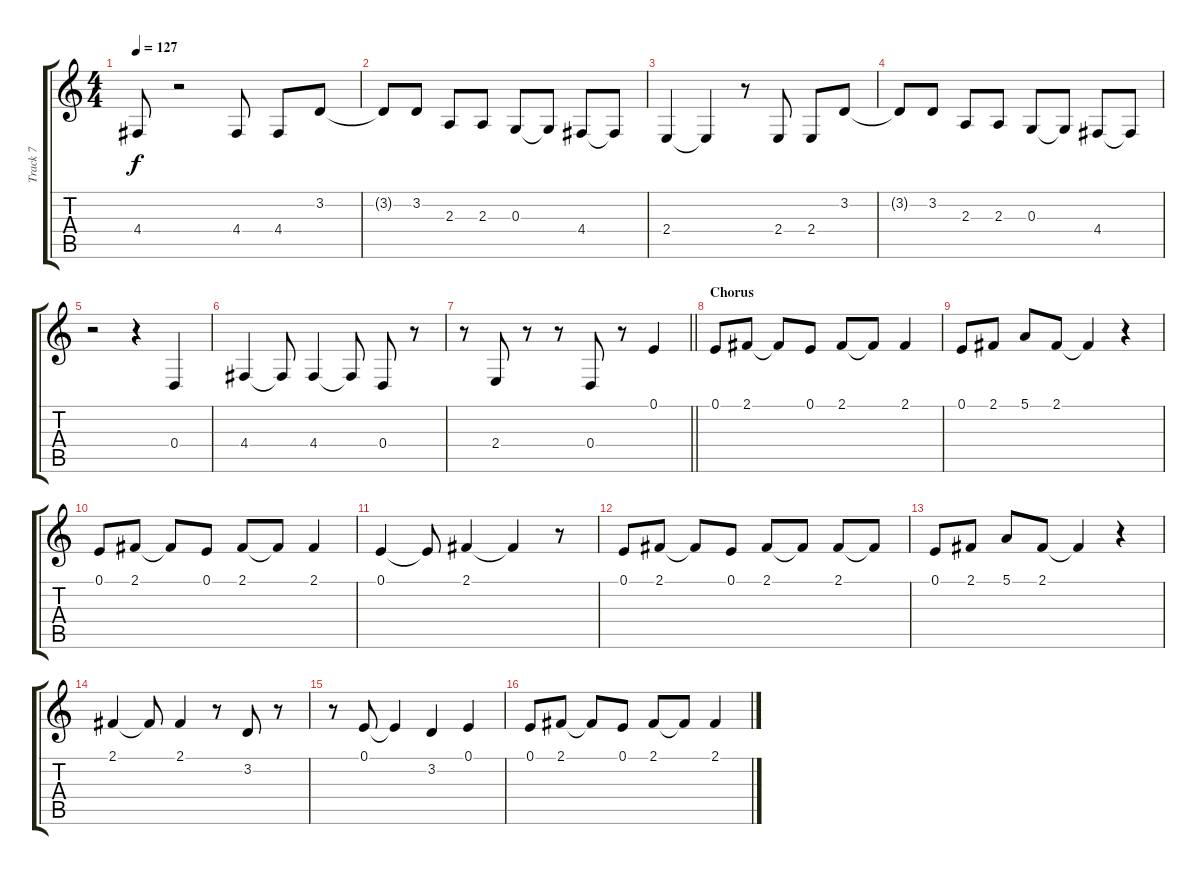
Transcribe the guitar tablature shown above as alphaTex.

\track ("Track 7" "Track 7") {instrument violin}
\staff {score tabs}
\tuning (E4 B3 G3 D3 A2 E2) {hide}
\ts (4 4)
\tempo 127
\clef g2
\ks c
4.4{t}.8{dy f} r.2 4.4.8 4.4.8 3.2.8 |
3.2{t}.8 3.2.8 2.3.8 2.3.8 0.3.8 0.3{t}.8 4.4.8 4.4{t}.8 |
2.4.4 2.4{t}.4 r.8 2.4.8 2.4.8 3.2.8 |
3.2{t}.8 3.2.8 2.3.8 2.3.8 0.3.8 0.3{t}.8 4.4.8 4.4{t}.8 |
r.2 r.4 0.4.4 |
4.4.4 4.4{t}.8 4.4.4 4.4{t}.8 0.4.8 r.8 |
\barLineRight lightlight
r.8 2.4.8 r.8 r.8 0.4.8 r.8 0.1.4 |
\section ("" "Chorus")
0.1.8 2.1.8 2.1{t}.8 0.1.8 2.1.8 2.1{t}.8 2.1.4 |
0.1.8 2.1.8 5.1.8 2.1.8 2.1{t}.4 r.4 |
0.1.8 2.1.8 2.1{t}.8 0.1.8 2.1.8 2.1{t}.8 2.1.4 |
0.1.4 0.1{t}.8 2.1.4 2.1{t}.4 r.8 |
0.1.8 2.1.8 2.1{t}.8 0.1.8 2.1.8 2.1{t}.8 2.1.8 2.1{t}.8 |
0.1.8 2.1.8 5.1.8 2.1.8 2.1{t}.4 r.4 |
2.1.4 2.1{t}.8 2.1.4 r.8 3.2.8 r.8 |
r.8 0.1.8 0.1{t}.4 3.2.4 0.1.4 |
0.1.8 2.1.8 2.1{t}.8 0.1.8 2.1.8 2.1{t}.8 2.1.4
